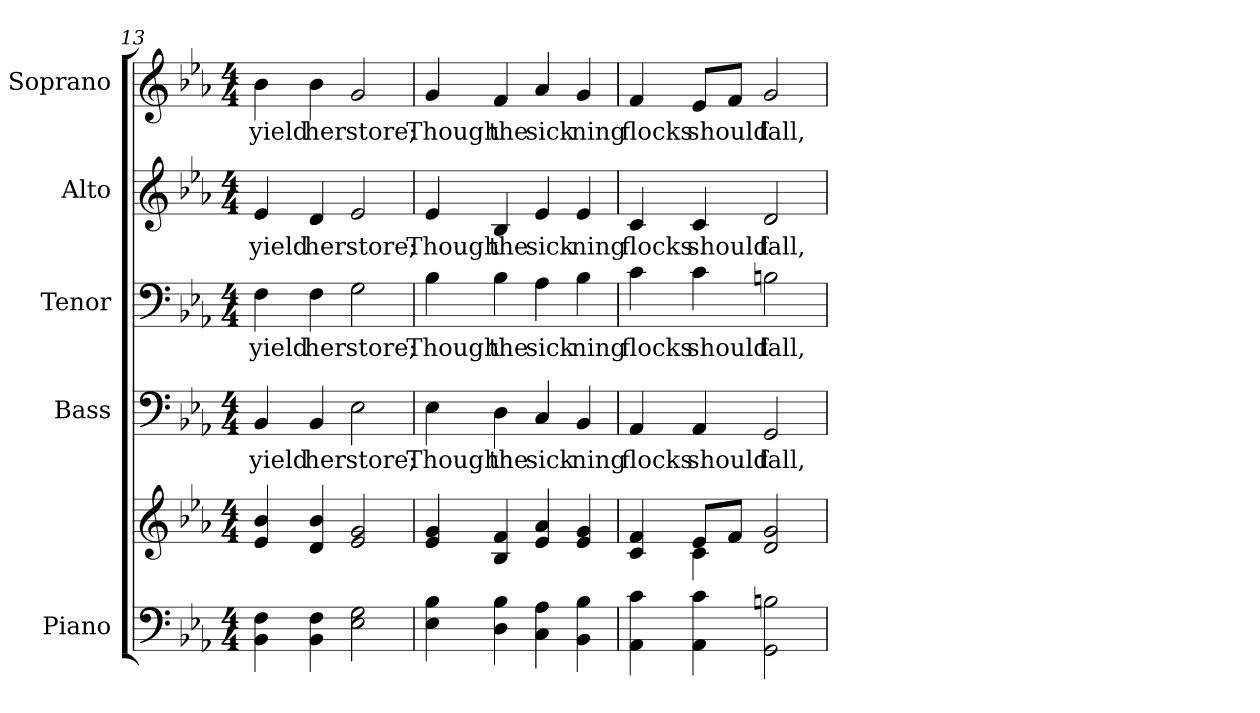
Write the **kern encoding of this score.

**kern	**kern	**kern	**text	**kern	**text	**kern	**text	**kern	**text
*part5	*part5	*part4	*part4	*part3	*part3	*part2	*part2	*part1	*part1
*staff6	*staff5	*staff4	*staff4	*staff3	*staff3	*staff2	*staff2	*staff1	*staff1
*I"Piano	*	*I"Bass	*	*I"Tenor	*	*I"Alto	*	*I"Soprano	*
*I'Pno.	*	*I'B.	*	*I'T.	*	*I'A.	*	*I'S.	*
!!LO:PB:g=z
*clefF4	*clefG2	*clefF4	*	*clefF4	*	*clefG2	*	*clefG2	*
*k[b-e-a-]	*k[b-e-a-]	*k[b-e-a-]	*	*k[b-e-a-]	*	*k[b-e-a-]	*	*k[b-e-a-]	*
*E-:	*E-:	*E-:	*	*E-:	*	*E-:	*	*E-:	*
*M4/4	*M4/4	*M4/4	*	*M4/4	*	*M4/4	*	*M4/4	*
=13	=13	=13	=13	=13	=13	=13	=13	=13	=13
!	!	!	!LO:LY:b:color=#000000	!	!	!	!	!	!
!	!	!	!	!	!LO:LY:b:color=#000000	!	!	!	!
!	!	!	!	!	!	!	!LO:LY:b:color=#000000	!	!
!	!	!	!	!	!	!	!	!	!LO:LY:b:color=#000000
4BB-i\ 4Fi	4e-i/ 4b-i	4BB-i/	yield	4Fi\	yield	4e-i/	yield	4b-i\	yield
!	!	!	!LO:LY:b:color=#000000	!	!	!	!	!	!
!	!	!	!	!	!LO:LY:b:color=#000000	!	!	!	!
!	!	!	!	!	!	!	!LO:LY:b:color=#000000	!	!
!	!	!	!	!	!	!	!	!	!LO:LY:b:color=#000000
4BB-i\ 4Fi	4di/ 4b-i	4BB-i/	her	4Fi\	her	4di/	her	4b-i\	her
!	!	!	!LO:LY:b:color=#000000	!	!	!	!	!	!
!	!	!	!	!	!LO:LY:b:color=#000000	!	!	!	!
!	!	!	!	!	!	!	!LO:LY:b:color=#000000	!	!
!	!	!	!	!	!	!	!	!	!LO:LY:b:color=#000000
2E-i\ 2Gi	2e-i/ 2gi	2E-i\	store;	2Gi\	store;	2e-i/	store;	2gi/	store;
=14	=14	=14	=14	=14	=14	=14	=14	=14	=14
!	!	!	!LO:LY:b:color=#000000	!	!	!	!	!	!
!	!	!	!	!	!LO:LY:b:color=#000000	!	!	!	!
!	!	!	!	!	!	!	!LO:LY:b:color=#000000	!	!
!	!	!	!	!	!	!	!	!	!LO:LY:b:color=#000000
4E-i\ 4B-i	4e-i/ 4gi	4E-i\	Though	4B-i\	Though	4e-i/	Though	4gi/	Though
!	!	!	!LO:LY:b:color=#000000	!	!	!	!	!	!
!	!	!	!	!	!LO:LY:b:color=#000000	!	!	!	!
!	!	!	!	!	!	!	!LO:LY:b:color=#000000	!	!
!	!	!	!	!	!	!	!	!	!LO:LY:b:color=#000000
4Di\ 4B-i	4B-i/ 4fi	4Di\	the	4B-i\	the	4B-i/	the	4fi/	the
!	!	!	!LO:LY:b:color=#000000	!	!	!	!	!	!
!	!	!	!	!	!LO:LY:b:color=#000000	!	!	!	!
!	!	!	!	!	!	!	!LO:LY:b:color=#000000	!	!
!	!	!	!	!	!	!	!	!	!LO:LY:b:color=#000000
4Ci\ 4A-i	4e-i/ 4a-i	4Ci/	sick	4A-i\	sick	4e-i/	sick	4a-i/	sick
!	!	!	!LO:LY:b:color=#000000	!	!	!	!	!	!
!	!	!	!	!	!LO:LY:b:color=#000000	!	!	!	!
!	!	!	!	!	!	!	!LO:LY:b:color=#000000	!	!
!	!	!	!	!	!	!	!	!	!LO:LY:b:color=#000000
4BB-i\ 4B-i	4e-i/ 4gi	4BB-i/	ning	4B-i\	ning	4e-i/	ning	4gi/	ning
!!LO:PB:g=z
=15	=15	=15	=15	=15	=15	=15	=15	=15	=15
*	*^	*	*	*	*	*	*	*	*
!	!	!	!	!LO:LY:b:color=#000000	!	!	!	!	!	!
!	!	!	!	!	!	!LO:LY:b:color=#000000	!	!	!	!
!	!	!	!	!	!	!	!	!LO:LY:b:color=#000000	!	!
!	!	!	!	!	!	!	!	!	!	!LO:LY:b:color=#000000
4AA-i\ 4ci	4ci/ 4fi	4ryy	4AA-i/	flocks	4ci\	flocks	4ci/	flocks	4fi/	flocks
!	!	!	!	!LO:LY:b:color=#000000	!	!	!	!	!	!
!	!	!	!	!	!	!LO:LY:b:color=#000000	!	!	!	!
!	!	!	!	!	!	!	!	!LO:LY:b:color=#000000	!	!
!	!	!	!	!	!	!	!	!	!	!LO:LY:b:color=#000000
4AA-i\ 4ci	8e-i/L	4ci\	4AA-i/	should	4ci\	should	4ci/	should	8e-i/L	should
.	8fi/J	.	.	.	.	.	.	.	8fi/J	.
!	!	!	!	!LO:LY:b:color=#000000	!	!	!	!	!	!
!	!	!	!	!	!	!LO:LY:b:color=#000000	!	!	!	!
!	!	!	!	!	!	!	!	!LO:LY:b:color=#000000	!	!
!	!	!	!	!	!	!	!	!	!	!LO:LY:b:color=#000000
2GGi\ 2Bni	2di/ 2gi	2ryy	2GGi/	fall,	2Bni\	fall,	2di/	fall,	2gi/	fall,
*	*v	*v	*	*	*	*	*	*	*	*
=	=	=	=	=	=	=	=	=	=
*-	*-	*-	*-	*-	*-	*-	*-	*-	*-
